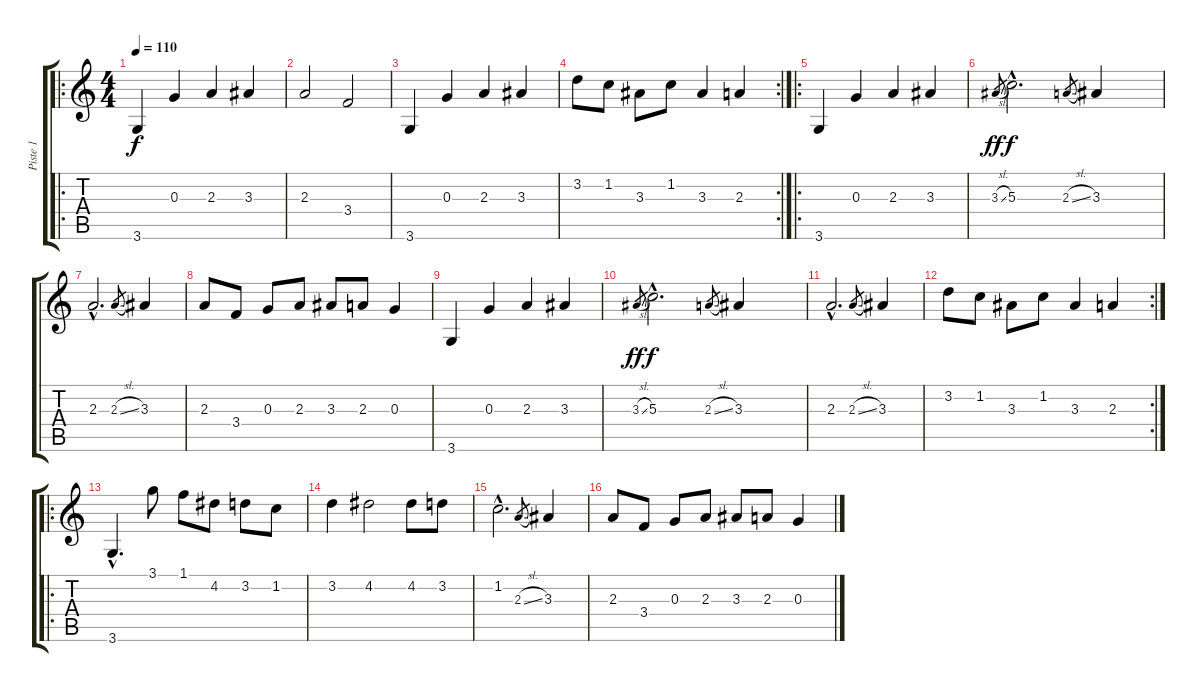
\track ("Piste 1" "Piste 1") {instrument distortionguitar}
\staff {score tabs}
\tuning (E4 B3 G3 D3 A2 E2) {hide}
\ro
\ts (4 4)
\tempo 110
\clef g2
\ks c
3.6.4{dy f} 0.3.4 2.3.4 3.3.4 |
2.3.2 3.4.2 |
3.6.4 0.3.4 2.3.4 3.3.4 |
\rc 2
3.2.8 1.2.8 3.3.8 1.2.8 3.3.4 2.3.4 |
\ro
3.6.4 0.3.4 2.3.4 3.3.4 |
3.3{sl}.8{gr dy ff} 5.3{hac}.2{d dy f} 2.3{sl}.8{gr} 3.3.4 |
2.3{hac}.2{d} 2.3{sl}.8{gr} 3.3.4 |
2.3.8 3.4.8 0.3.8 2.3.8 3.3.8 2.3.8 0.3.4 |
3.6.4 0.3.4 2.3.4 3.3.4 |
3.3{sl}.8{gr dy ff} 5.3{hac}.2{d dy f} 2.3{sl}.8{gr} 3.3.4 |
2.3{hac}.2{d} 2.3{sl}.8{gr} 3.3.4 |
\rc 2
3.2.8 1.2.8 3.3.8 1.2.8 3.3.4 2.3.4 |
\ro
3.6{hac}.4{d} 3.1.8 1.1.8 4.2.8 3.2.8 1.2.8 |
3.2.4 4.2.2 4.2.8 3.2.8 |
1.2{hac}.2{d} 2.3{sl}.8{gr} 3.3.4 |
2.3.8 3.4.8 0.3.8 2.3.8 3.3.8 2.3.8 0.3.4
